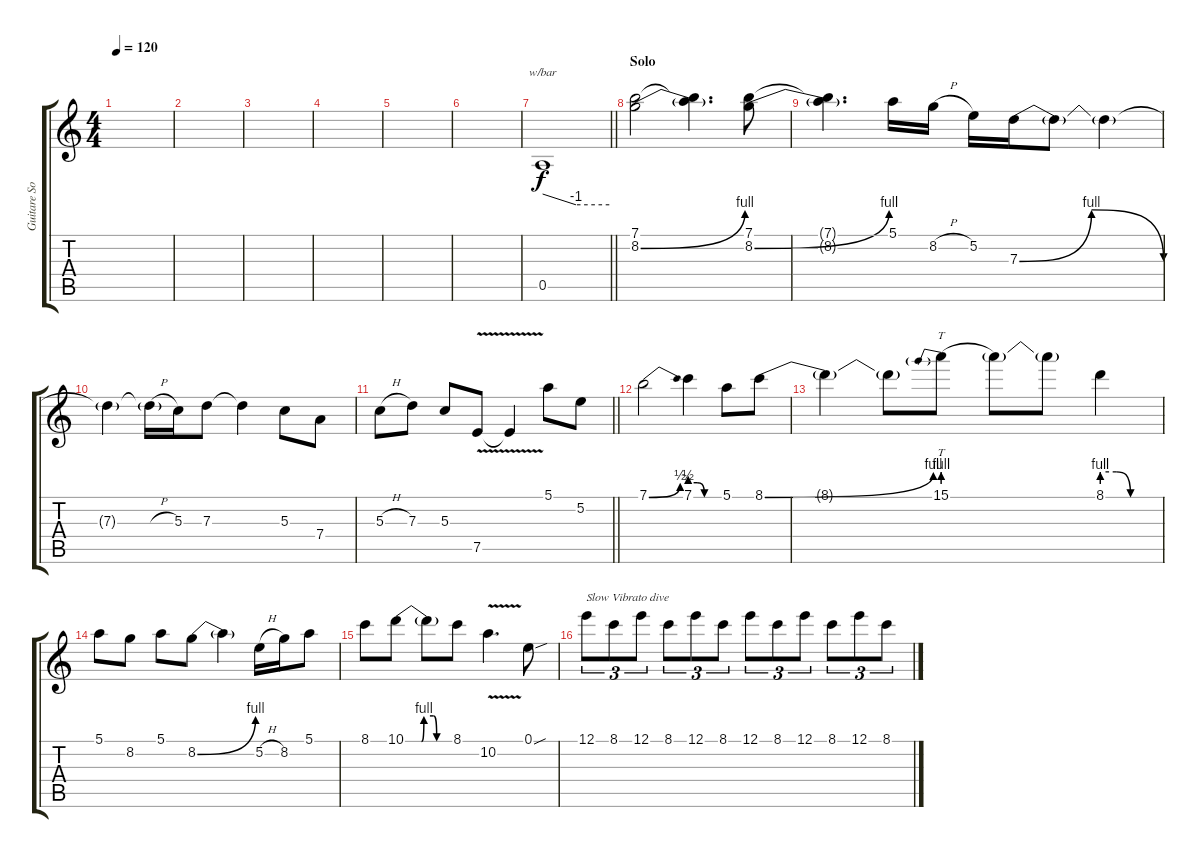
\track ("Guitare Solo" "Guitare So") {instrument distortionguitar}
\staff {score tabs}
\tuning (E4 B3 G3 D3 A2 E2) {hide}
\ts (4 4)
\tempo 120
\clef g2
\ks c
|
|
|
|
|
|
\barLineRight lightlight
0.5.1{tbe (custom default 0 0 30 -4 60 -4)} |
\section ("" "Solo")
(7.1 8.2{be (bend 0 0 60 4)}).2 (7.1{t} 8.2{t}).4{d} (7.1 8.2{be (bend 0 0 60 4)}).8 |
(7.1{t} 8.2{t}).4{d} 5.1.16 8.2{h}.16 5.2.16 7.3{be (bendrelease 0 0 15 4 52 4 60 0)}.16 7.3{t}.8 7.3{t}.4 |
7.3{t}.4 7.3{h t}.16 5.3.16 7.3.8 7.3{t}.4 5.3.8 7.4.8 |
\barLineRight lightlight
5.3{h}.8 7.3.8 5.3.8 7.5{v}.8 7.5{t}.4 5.1.8 5.2.8 |
7.1{be (bend 0 0 60 2)}.2 7.1{be (custom 0 2 15 2 30 0 60 0)}.4 5.1.8 8.1{be (bend 0 0 60 4)}.8 |
8.1{t}.4 8.1{t}.8 15.1{be (prebend 0 4 60 4)}.8{tt} 15.1{t}.8 15.1{t}.8 8.1{be (custom 0 4 15 4 30 0 60 0)}.4 |
5.1.8 8.2.8 5.1.8 8.2{be (bend 0 0 60 4)}.8 8.2{t}.4 5.2{h}.16 8.2.16 5.1.8 |
8.1.8 10.1{be (custom 0 0 20 0 23 4 35 4 39 0 60 0)}.8 10.1{t}.8 8.1.8 10.2{v}.4{d} 0.1{sou}.8 |
12.1.8{tu (3 2) txt "Slow Vibrato dive"} 8.1.8{tu (3 2)} 12.1.8{tu (3 2)} 8.1.8{tu (3 2)} 12.1.8{tu (3 2)} 8.1.8{tu (3 2)} 12.1.8{tu (3 2)} 8.1.8{tu (3 2)} 12.1.8{tu (3 2)} 8.1.8{tu (3 2)} 12.1.8{tu (3 2)} 8.1.8{tu (3 2)}
